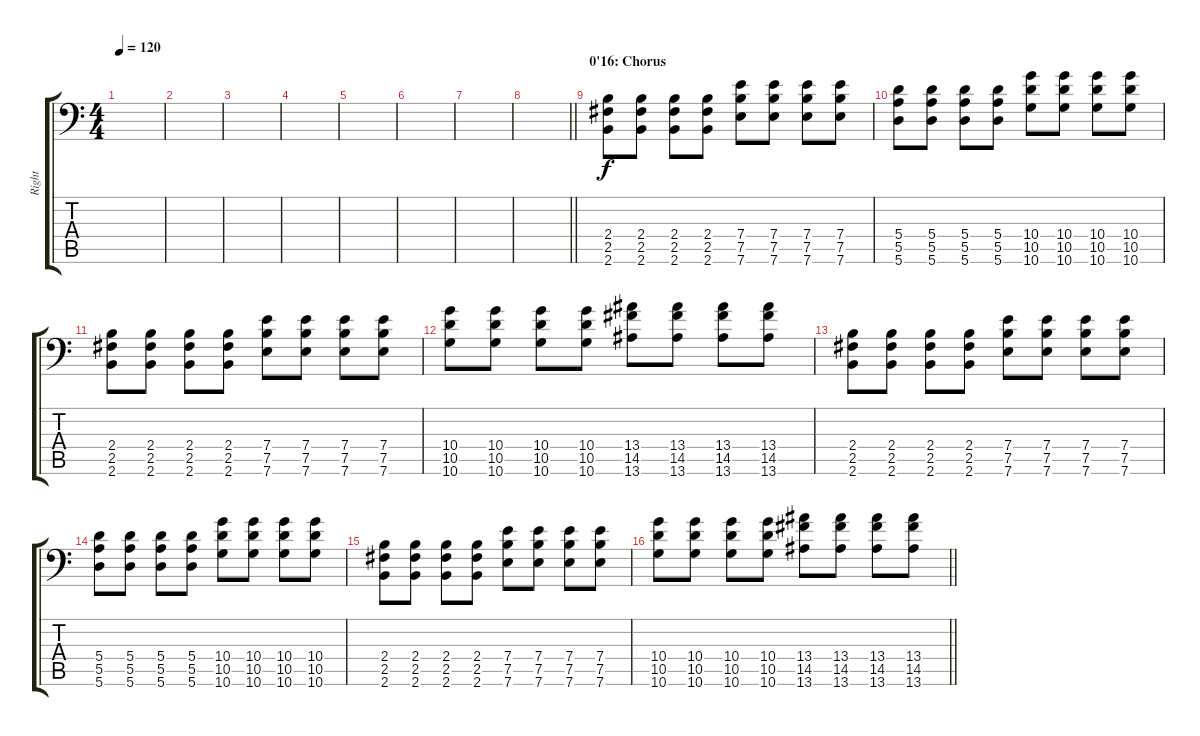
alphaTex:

\track ("Right" "Right") {instrument distortionguitar}
\staff {score tabs}
\tuning (B3 Gb3 D3 A2 E2 A1) {hide}
\ts (4 4)
\tempo 120
\clef f4
\ks c
|
|
|
|
|
|
|
\barLineRight lightlight
|
\section ("" "0'16: Chorus")
(2.4 2.5 2.6).8 (2.4 2.5 2.6).8 (2.4 2.5 2.6).8 (2.4 2.5 2.6).8 (7.4 7.5 7.6).8 (7.4 7.5 7.6).8 (7.4 7.5 7.6).8 (7.4 7.5 7.6).8 |
(5.4 5.5 5.6).8 (5.4 5.5 5.6).8 (5.4 5.5 5.6).8 (5.4 5.5 5.6).8 (10.4 10.5 10.6).8 (10.4 10.5 10.6).8 (10.4 10.5 10.6).8 (10.4 10.5 10.6).8 |
(2.4 2.5 2.6).8 (2.4 2.5 2.6).8 (2.4 2.5 2.6).8 (2.4 2.5 2.6).8 (7.4 7.5 7.6).8 (7.4 7.5 7.6).8 (7.4 7.5 7.6).8 (7.4 7.5 7.6).8 |
(10.4 10.5 10.6).8 (10.4 10.5 10.6).8 (10.4 10.5 10.6).8 (10.4 10.5 10.6).8 (13.4 14.5 13.6).8 (13.4 14.5 13.6).8 (13.4 14.5 13.6).8 (13.4 14.5 13.6).8 |
(2.4 2.5 2.6).8 (2.4 2.5 2.6).8 (2.4 2.5 2.6).8 (2.4 2.5 2.6).8 (7.4 7.5 7.6).8 (7.4 7.5 7.6).8 (7.4 7.5 7.6).8 (7.4 7.5 7.6).8 |
(5.4 5.5 5.6).8 (5.4 5.5 5.6).8 (5.4 5.5 5.6).8 (5.4 5.5 5.6).8 (10.4 10.5 10.6).8 (10.4 10.5 10.6).8 (10.4 10.5 10.6).8 (10.4 10.5 10.6).8 |
(2.4 2.5 2.6).8 (2.4 2.5 2.6).8 (2.4 2.5 2.6).8 (2.4 2.5 2.6).8 (7.4 7.5 7.6).8 (7.4 7.5 7.6).8 (7.4 7.5 7.6).8 (7.4 7.5 7.6).8 |
\barLineRight lightlight
(10.4 10.5 10.6).8 (10.4 10.5 10.6).8 (10.4 10.5 10.6).8 (10.4 10.5 10.6).8 (13.4 14.5 13.6).8 (13.4 14.5 13.6).8 (13.4 14.5 13.6).8 (13.4 14.5 13.6).8
